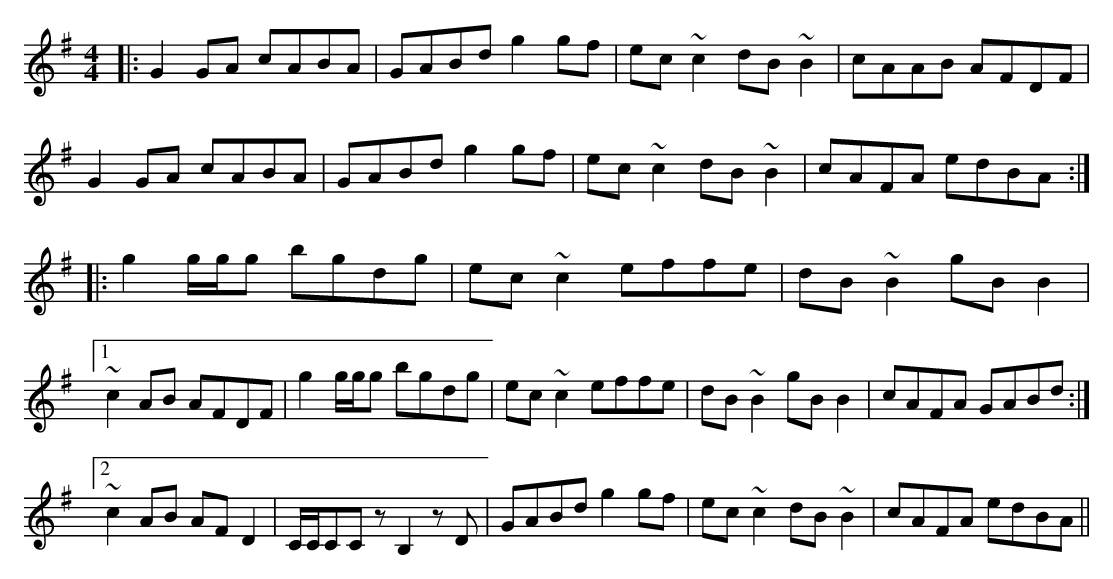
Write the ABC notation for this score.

X:1
M:4/4
K:G
|:G2GA cABA|GABd g2gf|ec~c2 dB~B2|cAAB AFDF|
G2GA cABA|GABd g2gf|ec~c2 dB~B2|cAFA edBA:|
|:g2g/g/g bgdg|ec~c2 effe|dB~B2 gBB2|
[1~c2AB AFDF|g2g/g/g bgdg|ec~c2 effe|dB~B2 gBB2|cAFA GABd:|
[2~c2AB AFD2|C/C/CCz B,2zD|GABd g2gf|ec~c2 dB~B2|cAFA edBA||
